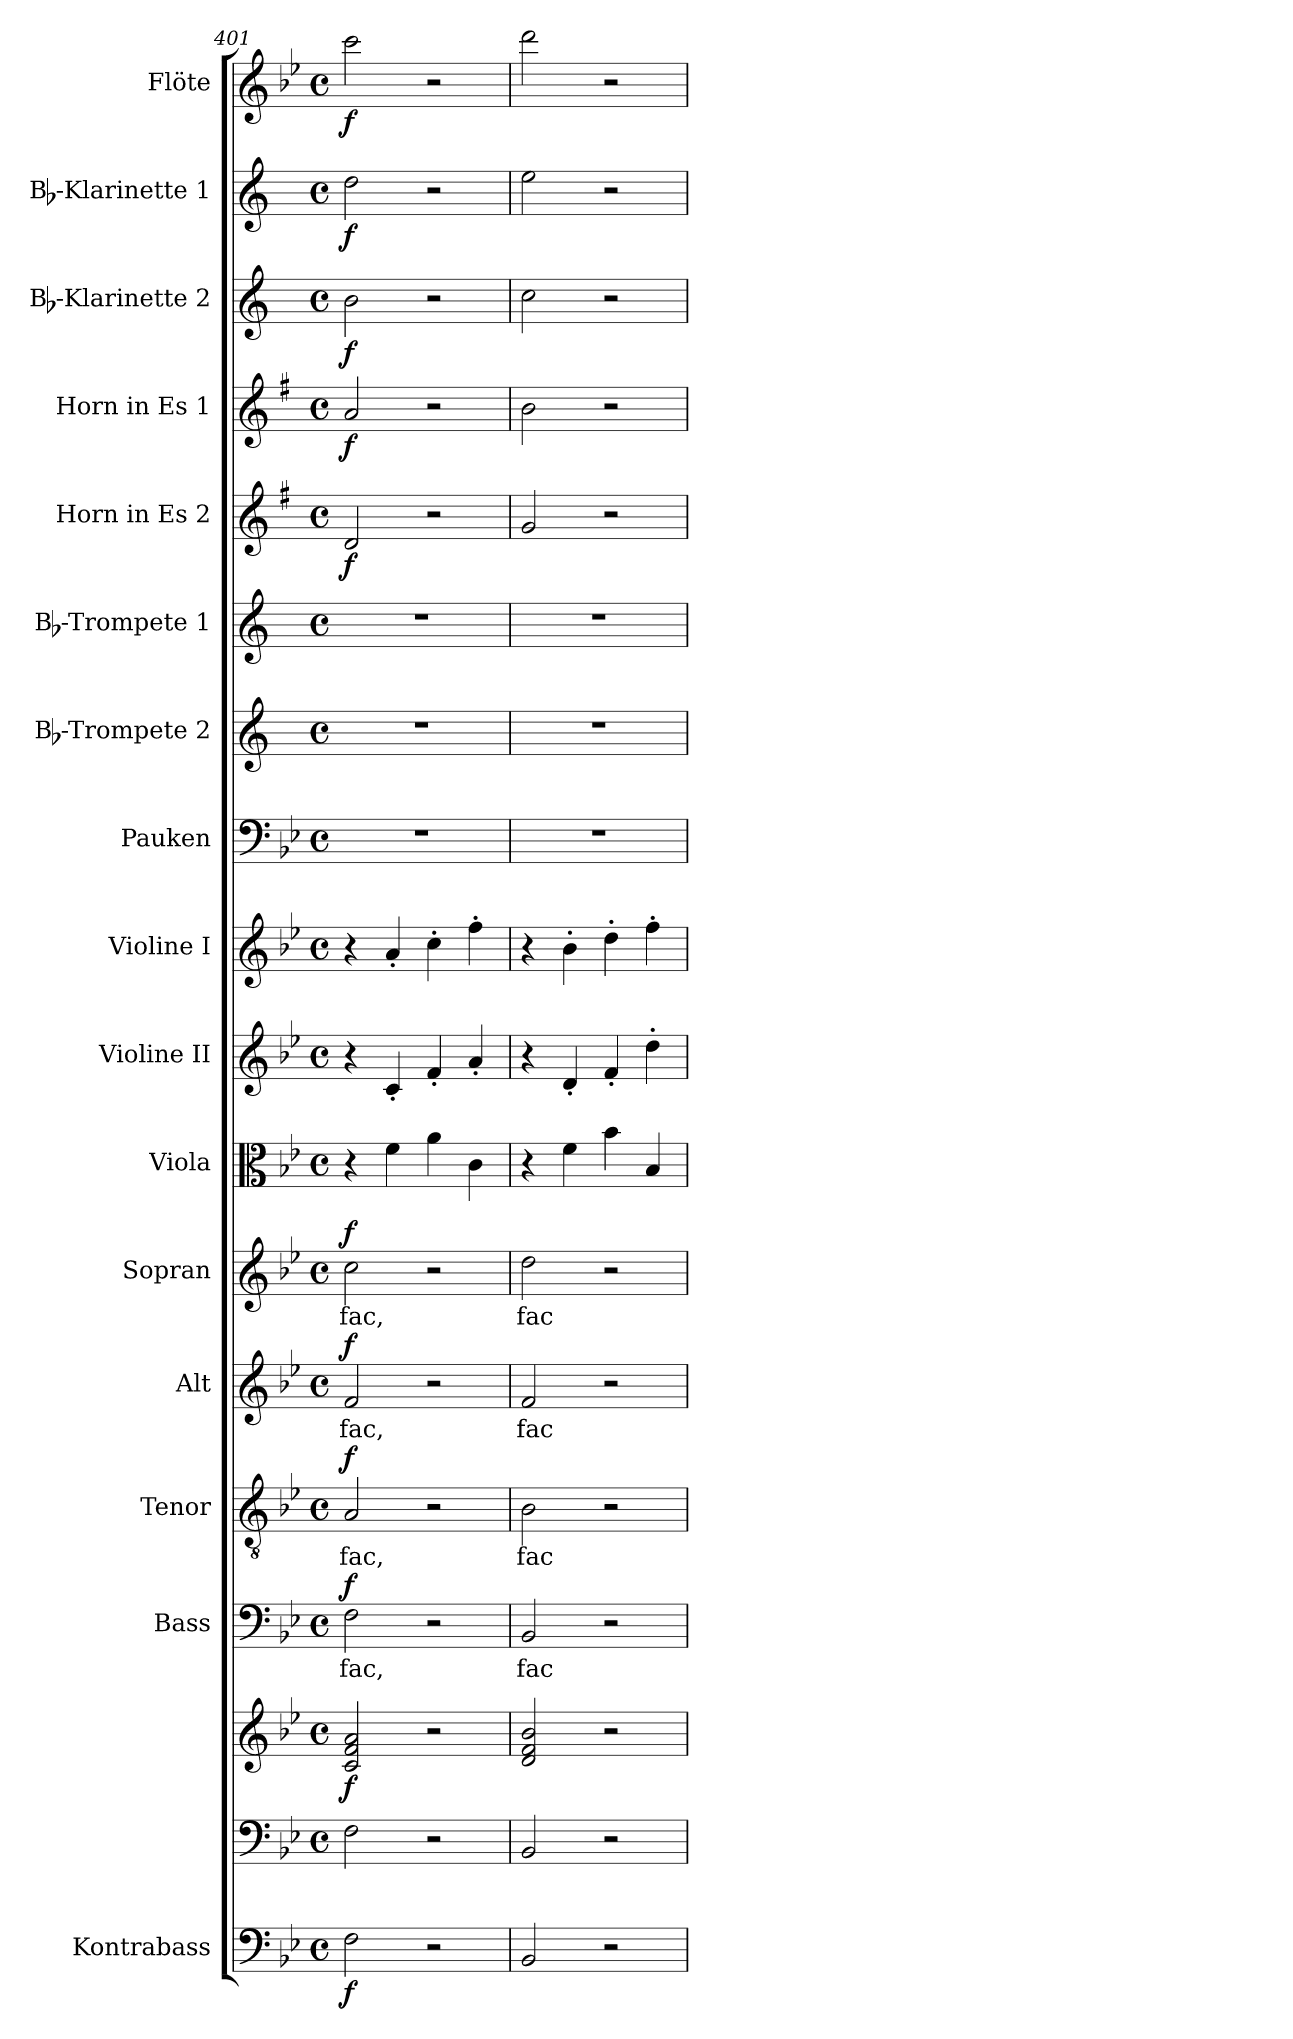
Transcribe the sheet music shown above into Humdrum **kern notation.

**kern	**dynam	**kern	**kern	**dynam	**kern	**text	**dynam	**kern	**text	**dynam	**kern	**text	**dynam	**kern	**text	**dynam	**kern	**kern	**kern	**kern	**kern	**kern	**kern	**dynam	**kern	**dynam	**kern	**dynam	**kern	**dynam	**kern	**dynam
*part17	*part17	*part16	*part16	*part16	*part15	*part15	*part15	*part14	*part14	*part14	*part13	*part13	*part13	*part12	*part12	*part12	*part11	*part10	*part9	*part8	*part7	*part6	*part5	*part5	*part4	*part4	*part3	*part3	*part2	*part2	*part1	*part1
*staff18	*staff18	*staff17	*staff16	*staff16/17	*staff15	*staff15	*staff15	*staff14	*staff14	*staff14	*staff13	*staff13	*staff13	*staff12	*staff12	*staff12	*staff11	*staff10	*staff9	*staff8	*staff7	*staff6	*staff5	*staff5	*staff4	*staff4	*staff3	*staff3	*staff2	*staff2	*staff1	*staff1
*I"Kontrabass	*	*	*	*	*I"Bass	*	*	*I"Tenor	*	*	*I"Alt	*	*	*I"Sopran	*	*	*I"Viola	*I"Violine II	*I"Violine I	*I"Pauken	*I"Bb-Trompete 2	*I"Bb-Trompete 1	*I"Horn in Es 2	*	*I"Horn in Es 1	*	*I"Bb-Klarinette 2	*	*I"Bb-Klarinette 1	*	*I"Flöte	*
*I'Kb.	*	*	*	*	*I'B.	*	*	*I'T.	*	*	*I'A.	*	*	*I'S.	*	*	*I'Vla.	*I'Vl. II	*I'Vl. I	*I'Pk.	*I'Bb Trp. 2	*I'Bb Trp. 1	*	*	*	*	*I'Bb Kl. 2	*	*I'Bb Kl. 1	*	*I'Fl.	*
*clefF4	*	*clefF4	*clefG2	*	*clefF4	*	*	*clefGv2	*	*	*clefG2	*	*	*clefG2	*	*	*clefC3	*clefG2	*clefG2	*clefF4	*clefG2	*clefG2	*clefG2	*	*clefG2	*	*clefG2	*	*clefG2	*	*clefG2	*
*ITrd7c12	*	*	*	*	*	*	*	*	*	*	*	*	*	*	*	*	*	*	*	*	*ITrd1c2	*ITrd1c2	*ITrd5c9	*	*ITrd5c9	*	*ITrd1c2	*	*ITrd1c2	*	*	*
*k[b-e-]	*	*k[b-e-]	*k[b-e-]	*	*k[b-e-]	*	*	*k[b-e-]	*	*	*k[b-e-]	*	*	*k[b-e-]	*	*	*k[b-e-]	*k[b-e-]	*k[b-e-]	*k[b-e-]	*k[b-e-]	*k[b-e-]	*k[b-e-]	*	*k[b-e-]	*	*k[b-e-]	*	*k[b-e-]	*	*k[b-e-]	*
*B-:	*	*B-:	*B-:	*	*B-:	*	*	*B-:	*	*	*B-:	*	*	*B-:	*	*	*B-:	*B-:	*B-:	*B-:	*B-:	*B-:	*B-:	*	*B-:	*	*B-:	*	*B-:	*	*B-:	*
*M4/4	*	*M4/4	*M4/4	*	*M4/4	*	*	*M4/4	*	*	*M4/4	*	*	*M4/4	*	*	*M4/4	*M4/4	*M4/4	*M4/4	*M4/4	*M4/4	*M4/4	*	*M4/4	*	*M4/4	*	*M4/4	*	*M4/4	*
*met(c)	*	*met(c)	*met(c)	*	*met(c)	*	*	*met(c)	*	*	*met(c)	*	*	*met(c)	*	*	*met(c)	*met(c)	*met(c)	*met(c)	*met(c)	*met(c)	*met(c)	*	*met(c)	*	*met(c)	*	*met(c)	*	*met(c)	*
=401	=401	=401	=401	=401	=401	=401	=401	=401	=401	=401	=401	=401	=401	=401	=401	=401	=401	=401	=401	=401	=401	=401	=401	=401	=401	=401	=401	=401	=401	=401	=401	=401
!	!LO:DY:b	!	!	!LO:DY:b	!	!LO:LY:b	!LO:DY:a	!	!LO:LY:b	!LO:DY:a	!	!LO:LY:b	!LO:DY:a	!	!LO:LY:b	!LO:DY:a	!	!	!	!	!	!	!	!LO:DY:b	!	!LO:DY:b	!	!LO:DY:b	!	!LO:DY:b	!	!LO:DY:b
2FF\	f	2F\	2c/ 2f/ 2a/	f	2F\	fac,	f	2A/	fac,	f	2f/	fac,	f	2cc\	fac,	f	4r	4r	4r	1r	1r	1r	2F/	f	2c/	f	2a\	f	2cc\	f	2ccc\	f
.	.	.	.	.	.	.	.	.	.	.	.	.	.	.	.	.	4f\	4c'</	4a'</	.	.	.	.	.	.	.	.	.	.	.	.	.
2r	.	2r	2r	.	2r	.	.	2r	.	.	2r	.	.	2r	.	.	4a\	4f'</	4cc'>\	.	.	.	2r	.	2r	.	2r	.	2r	.	2r	.
.	.	.	.	.	.	.	.	.	.	.	.	.	.	.	.	.	4c\	4a'</	4ff'>\	.	.	.	.	.	.	.	.	.	.	.	.	.
=402	=402	=402	=402	=402	=402	=402	=402	=402	=402	=402	=402	=402	=402	=402	=402	=402	=402	=402	=402	=402	=402	=402	=402	=402	=402	=402	=402	=402	=402	=402	=402	=402
!	!	!	!	!	!	!LO:LY:b	!	!	!LO:LY:b	!	!	!LO:LY:b	!	!	!LO:LY:b	!	!	!	!	!	!	!	!	!	!	!	!	!	!	!	!	!
2BBB-/	.	2BB-/	2d/ 2f/ 2b-/	.	2BB-/	fac	.	2B-\	fac	.	2f/	fac	.	2dd\	fac	.	4r	4r	4r	1r	1r	1r	2B-/	.	2d\	.	2b-\	.	2dd\	.	2ddd\	.
.	.	.	.	.	.	.	.	.	.	.	.	.	.	.	.	.	4f\	4d'</	4b-'>\	.	.	.	.	.	.	.	.	.	.	.	.	.
2r	.	2r	2r	.	2r	.	.	2r	.	.	2r	.	.	2r	.	.	4b-\	4f'</	4dd'>\	.	.	.	2r	.	2r	.	2r	.	2r	.	2r	.
.	.	.	.	.	.	.	.	.	.	.	.	.	.	.	.	.	4B-/	4dd'>\	4ff'>\	.	.	.	.	.	.	.	.	.	.	.	.	.
=	=	=	=	=	=	=	=	=	=	=	=	=	=	=	=	=	=	=	=	=	=	=	=	=	=	=	=	=	=	=	=	=
*-	*-	*-	*-	*-	*-	*-	*-	*-	*-	*-	*-	*-	*-	*-	*-	*-	*-	*-	*-	*-	*-	*-	*-	*-	*-	*-	*-	*-	*-	*-	*-	*-
